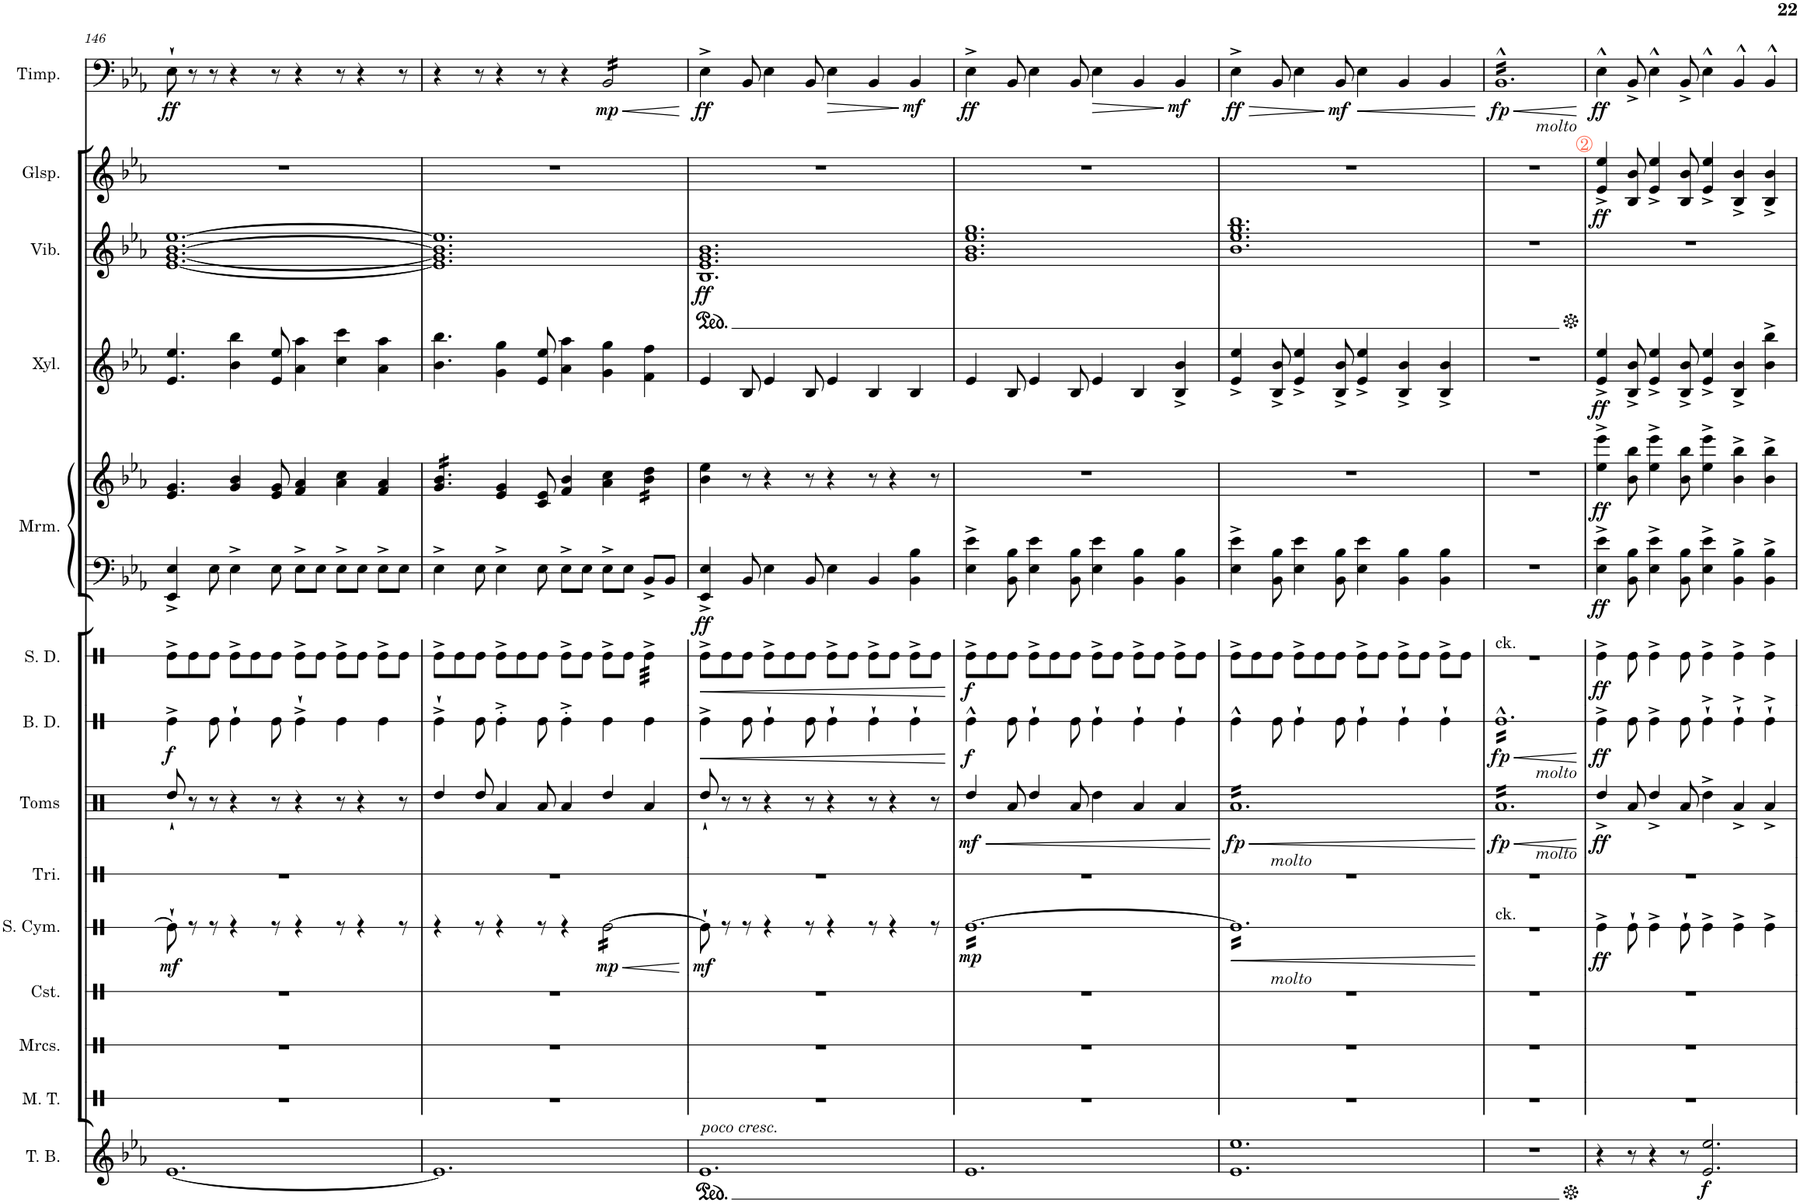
**kern	**dynam	**kern	**kern	**dynam	**kern	**kern	**dynam	**kern	**dynam	**kern	**dynam	**kern	**kern	**dynam	**kern	**dynam	**kern	**dynam	**kern	**dynam	**kern	**dynam
*part12	*part12	*part11	*part10	*part10	*part9	*part8	*part8	*part7	*part7	*part6	*part6	*part5	*part5	*part5	*part4	*part4	*part3	*part3	*part2	*part2	*part1	*part1
*staff13	*staff13	*staff12	*staff11	*staff11	*staff10	*staff9	*staff9	*staff8	*staff8	*staff7	*staff7	*staff6	*staff5	*staff5/6	*staff4	*staff4	*staff3	*staff3	*staff2	*staff2	*staff1	*staff1
*I"Tubular Bells	*	*I"Castanets	*I"Suspended Cymbal	*	*I"Triangle Finger Cymbals	*I"Concert Toms	*	*I"Bass Drum	*	*I"Snare Drum	*	*I"Marimba	*	*	*I"Xylophone	*	*I"Vibraphone	*	*I"Glockenspiel	*	*I"Timpani	*
*I'T. B.	*	*I'Cst.	*I'S. Cym.	*	*I'Tri.	*I'Toms	*	*I'B. D.	*	*I'S. D.	*	*I'Mrm.	*	*	*I'Xyl.	*	*I'Vib.	*	*I'Glsp.	*	*I'Timp.	*
!!LO:PB:g=z
*clefG2	*	*clefX	*clefX	*	*clefX	*clefX	*	*clefX	*	*clefX	*	*clefF4	*clefG2	*	*clefG2	*	*clefG2	*	*clefG2	*	*clefF4	*
*	*	*	*	*	*	*	*	*	*	*	*	*	*	*	*Trd-7c-12	*	*	*	*Trd-14c-24	*	*	*
*k[b-e-a-]	*	*k[]	*k[]	*	*k[]	*k[]	*	*k[]	*	*k[]	*	*k[b-e-a-]	*k[b-e-a-]	*	*k[b-e-a-]	*	*k[b-e-a-]	*	*k[b-e-a-]	*	*k[b-e-a-]	*
*M12/8	*	*M12/8	*M12/8	*	*M12/8	*M12/8	*	*M12/8	*	*M12/8	*	*M12/8	*M12/8	*	*M12/8	*	*M12/8	*	*M12/8	*	*M12/8	*
=146	=146	=146	=146	=146	=146	=146	=146	=146	=146	=146	=146	=146	=146	=146	=146	=146	=146	=146	=146	=146	=146	=146
!	!	!	!	!LO:DY:b	!	!	!	!	!LO:DY:b	!	!	!	!	!	!	!	!	!	!	!	!	!LO:DY:b
[1.e-	.	1.r	8Re`\]	mf	1.r	8Rdd`/	.	4Re^\	f	8Re^\L	.	4EE-/^ 4E-/^	4.e-/ 4.g/	.	4.e-/ 4.ee-/	.	[1.e- [1.g [1.b- [1.ee-	.	1.r	.	8E-`\	ff
.	.	.	8r	.	.	8r	.	.	.	8Re\	.	.	.	.	.	.	.	.	.	.	8r	.
.	.	.	8r	.	.	8r	.	8Re\	.	8Re\J	.	8E-\	.	.	.	.	.	.	.	.	8r	.
.	.	.	4r	.	.	4r	.	4Re`\	.	8Re^\L	.	4E-^\	4g/ 4b-/	.	4b-\ 4bb-\	.	.	.	.	.	4r	.
.	.	.	.	.	.	.	.	.	.	8Re\	.	.	.	.	.	.	.	.	.	.	.	.
.	.	.	8r	.	.	8r	.	8Re\	.	8Re\J	.	8E-\	8e-/ 8g/	.	8e-/ 8ee-/	.	.	.	.	.	8r	.
.	.	.	4r	.	.	4r	.	4Re^`\	.	8Re^\L	.	8E-^\L	4f/ 4a-/	.	4a-\ 4aa-\	.	.	.	.	.	4r	.
.	.	.	.	.	.	.	.	.	.	8Re\J	.	8E-\J	.	.	.	.	.	.	.	.	.	.
.	.	.	8r	.	.	8r	.	4Re\	.	8Re^\L	.	8E-^\L	4a-\ 4cc\	.	4cc\ 4ccc\	.	.	.	.	.	8r	.
.	.	.	4r	.	.	4r	.	.	.	8Re\J	.	8E-\J	.	.	.	.	.	.	.	.	4r	.
.	.	.	.	.	.	.	.	4Re\	.	8Re^\L	.	8E-^\L	4f/ 4a-/	.	4a-\ 4aa-\	.	.	.	.	.	.	.
.	.	.	8r	.	.	8r	.	.	.	8Re\J	.	8E-\J	.	.	.	.	.	.	.	.	8r	.
=147	=147	=147	=147	=147	=147	=147	=147	=147	=147	=147	=147	=147	=147	=147	=147	=147	=147	=147	=147	=147	=147	=147
*	*	*	*	*	*	*	*	*	*	*	*	*	*tremolo	*	*	*	*	*	*	*	*	*
1.e-]	.	1.r	4r	.	1.r	4Rdd/	.	4Re^`\	.	8Re^\L	.	4E-^\	16g/ 16b-/LL	.	4.b-\ 4.bb-\	.	1.e-] 1.g] 1.b-] 1.ee-]	.	1.r	.	4r	.
.	.	.	.	.	.	.	.	.	.	.	.	.	16g/ 16b-/	.	.	.	.	.	.	.	.	.
.	.	.	.	.	.	.	.	.	.	8Re\	.	.	16g/ 16b-/	.	.	.	.	.	.	.	.	.
.	.	.	.	.	.	.	.	.	.	.	.	.	16g/ 16b-/	.	.	.	.	.	.	.	.	.
.	.	.	8r	.	.	8Rdd/	.	8Re\	.	8Re\J	.	8E-\	16g/ 16b-/	.	.	.	.	.	.	.	8r	.
.	.	.	.	.	.	.	.	.	.	.	.	.	16g/ 16b-/JJ	.	.	.	.	.	.	.	.	.
*	*	*	*	*	*	*	*	*	*	*	*	*	*Xtremolo	*	*	*	*	*	*	*	*	*
.	.	.	4r	.	.	4Ra/	.	4Re'^\	.	8Re^\L	.	4E-^\	4e-/ 4g/	.	4g\ 4gg\	.	.	.	.	.	4r	.
.	.	.	.	.	.	.	.	.	.	8Re\	.	.	.	.	.	.	.	.	.	.	.	.
.	.	.	8r	.	.	8Ra/	.	8Re\	.	8Re\J	.	8E-\	8c/ 8e-/	.	8e-/ 8ee-/	.	.	.	.	.	8r	.
.	.	.	4r	.	.	4Ra/	.	4Re'^\	.	8Re^\L	.	8E-^\L	4f/ 4b-/	.	4a-\ 4aa-\	.	.	.	.	.	4r	.
.	.	.	.	.	.	.	.	.	.	8Re\J	.	8E-\J	.	.	.	.	.	.	.	.	.	.
!	!	!	!	!LO:HP:b	!	!	!	!	!	!	!	!	!	!	!	!	!	!	!	!	!	!LO:HP:b
!	!	!	!	!LO:DY:n=1:b	!	!	!	!	!	!	!	!	!	!	!	!	!	!	!	!	!	!LO:DY:n=1:b
*	*	*	*tremolo	*	*	*	*	*	*	*	*	*	*	*	*	*	*	*	*	*	*	*
*	*	*	*	*	*	*	*	*	*	*	*	*	*	*	*	*	*	*	*	*	*tremolo	*
.	.	.	[16Re\LL	< mp	.	4Rdd/	.	4Re\	.	8Re^\L	.	8E-^\L	4a-\ 4cc\	.	4g\ 4gg\	.	.	.	.	.	16BB-/LL	< mp
.	.	.	16Re\	.	.	.	.	.	.	.	.	.	.	.	.	.	.	.	.	.	16BB-/	.
.	.	.	16Re\	.	.	.	.	.	.	8Re\J	.	8E-\J	.	.	.	.	.	.	.	.	16BB-/	.
.	.	.	16Re\	.	.	.	.	.	.	.	.	.	.	.	.	.	.	.	.	.	16BB-/	.
*	*	*	*	*	*	*	*	*	*	*tremolo	*	*	*	*	*	*	*	*	*	*	*	*
*	*	*	*	*	*	*	*	*	*	*	*	*	*tremolo	*	*	*	*	*	*	*	*	*
.	.	.	16Re\	.	.	4Ra/	.	4Re\	.	32Re^\LLL	.	8BB-^/L	16b-\ 16dd\LL	.	4f\ 4ff\	.	.	.	.	.	16BB-/	.
.	.	.	.	.	.	.	.	.	.	32Re^\	.	.	.	.	.	.	.	.	.	.	.	.
.	.	.	16Re\	.	.	.	.	.	.	32Re^\	.	.	16b-\ 16dd\	.	.	.	.	.	.	.	16BB-/	.
.	.	.	.	.	.	.	.	.	.	32Re^\	.	.	.	.	.	.	.	.	.	.	.	.
.	.	.	16Re\	.	.	.	.	.	.	32Re^\	.	8BB-/J	16b-\ 16dd\	.	.	.	.	.	.	.	16BB-/	.
.	.	.	.	.	.	.	.	.	.	32Re^\	.	.	.	.	.	.	.	.	.	.	.	.
.	.	.	16Re\JJ	.	.	.	.	.	.	32Re^\	.	.	16b-\ 16dd\JJ	.	.	.	.	.	.	.	16BB-/JJ	.
*	*	*	*	*	*	*	*	*	*	*	*	*	*	*	*	*	*	*	*	*	*Xtremolo	*
*	*	*	*	*	*	*	*	*	*	*	*	*	*Xtremolo	*	*	*	*	*	*	*	*	*
*	*	*	*Xtremolo	*	*	*	*	*	*	*	*	*	*	*	*	*	*	*	*	*	*	*
.	.	.	.	.	.	.	.	.	.	32Re^\JJJ	.	.	.	.	.	.	.	.	.	.	.	.
*	*	*	*	*	*	*	*	*	*	*Xtremolo	*	*	*	*	*	*	*	*	*	*	*	*
.	.	.	.	[	.	.	.	.	.	.	.	.	.	.	.	.	.	.	.	.	.	[
=148	=148	=148	=148	=148	=148	=148	=148	=148	=148	=148	=148	=148	=148	=148	=148	=148	=148	=148	=148	=148	=148	=148
*ped	*	*	*	*	*	*	*	*	*	*	*	*	*	*	*	*	*	*	*	*	*	*
!	!	!	!	!	!	!	!	!	!LO:HP:b	!	!LO:HP:b	!	!	!	!	!	!	!	!	!	!	!
*	*	*	*	*	*	*	*	*	*	*	*	*	*	*	*	*	*ped	*	*	*	*	*
!LO:TX:a:i:t=poco cresc.	!	!	!	!	!	!	!	!	!	!	!	!	!	!	!	!	!	!	!	!	!	!
!	!	!	!	!LO:DY:b	!	!	!	!	!	!	!	!	!	!LO:DY:b=2	!	!	!	!LO:DY:b	!	!	!	!LO:DY:b
1.e-	.	1.r	8Re`\]	mf	1.r	8Rdd`/	.	4Re^\	<	8Re^\L	<	4EE-/^ 4E-/^	4b-\ 4ee-\	ff	4e-/	.	1.B- 1.e- 1.g 1.b-	ff	1.r	.	4E-^\	ff
.	.	.	8r	.	.	8r	.	.	.	8Re\	.	.	.	.	.	.	.	.	.	.	.	.
.	.	.	8r	.	.	8r	.	8Re\	.	8Re\J	.	8BB-/	8r	.	8B-/	.	.	.	.	.	8BB-/	.
.	.	.	4r	.	.	4r	.	4Re`\	.	8Re^\L	.	4E-\	4r	.	4e-/	.	.	.	.	.	4E-\	.
.	.	.	.	.	.	.	.	.	.	8Re\	.	.	.	.	.	.	.	.	.	.	.	.
.	.	.	8r	.	.	8r	.	8Re\	.	8Re\J	.	8BB-/	8r	.	8B-/	.	.	.	.	.	8BB-/	.
!	!	!	!	!	!	!	!	!	!	!	!	!	!	!	!	!	!	!	!	!	!	!LO:HP:b
.	.	.	4r	.	.	4r	.	4Re`\	.	8Re^\L	.	4E-\	4r	.	4e-/	.	.	.	.	.	4E-\	>
.	.	.	.	.	.	.	.	.	.	8Re\J	.	.	.	.	.	.	.	.	.	.	.	.
.	.	.	8r	.	.	8r	.	4Re`\	.	8Re^\L	.	4BB-/	8r	.	4B-/	.	.	.	.	.	4BB-/	.
.	.	.	4r	.	.	4r	.	.	.	8Re\J	.	.	4r	.	.	.	.	.	.	.	.	.
!	!	!	!	!	!	!	!	!	!	!	!	!	!	!	!	!	!	!	!	!	!	!LO:DY:n=1:b
.	.	.	.	.	.	.	.	4Re`\	.	8Re^\L	.	4BB-\ 4B-\	.	.	4B-/	.	.	.	.	.	4BB-/	] mf
.	.	.	8r	.	.	8r	.	.	.	8Re\J	.	.	8r	.	.	.	.	.	.	.	.	.
.	.	.	.	.	.	.	.	.	[	.	[	.	.	.	.	.	.	.	.	.	.	.
=149	=149	=149	=149	=149	=149	=149	=149	=149	=149	=149	=149	=149	=149	=149	=149	=149	=149	=149	=149	=149	=149	=149
!	!	!	!	!LO:DY:b	!	!	!LO:HP:b	!	!	!	!	!	!	!	!	!	!	!	!	!	!	!
!	!	!	!	!	!	!	!LO:DY:n=1:b	!	!LO:DY:b	!	!LO:DY:b	!	!	!	!	!	!	!	!	!	!	!LO:DY:b
*	*	*	*tremolo	*	*	*	*	*	*	*	*	*	*	*	*	*	*	*	*	*	*	*
1.e-	.	1.r	[16ReLL	mp	1.r	4Rdd/	< mf	4Re^^\	f	8Re^\L	f	4E-\^ 4e-\^	1.r	.	4e-/	.	1.g 1.b- 1.ee- 1.gg	.	1.r	.	4E-^\	ff
.	.	.	16Re	.	.	.	.	.	.	.	.	.	.	.	.	.	.	.	.	.	.	.
.	.	.	16Re	.	.	.	.	.	.	8Re\	.	.	.	.	.	.	.	.	.	.	.	.
.	.	.	16Re	.	.	.	.	.	.	.	.	.	.	.	.	.	.	.	.	.	.	.
.	.	.	16Re	.	.	8Ra/	.	8Re\	.	8Re\J	.	8BB-\ 8B-\	.	.	8B-/	.	.	.	.	.	8BB-/	.
.	.	.	16Re	.	.	.	.	.	.	.	.	.	.	.	.	.	.	.	.	.	.	.
.	.	.	16Re	.	.	4Rdd/	.	4Re`\	.	8Re^\L	.	4E-\ 4e-\	.	.	4e-/	.	.	.	.	.	4E-\	.
.	.	.	16Re	.	.	.	.	.	.	.	.	.	.	.	.	.	.	.	.	.	.	.
.	.	.	16Re	.	.	.	.	.	.	8Re\	.	.	.	.	.	.	.	.	.	.	.	.
.	.	.	16Re	.	.	.	.	.	.	.	.	.	.	.	.	.	.	.	.	.	.	.
.	.	.	16Re	.	.	8Ra/	.	8Re\	.	8Re\J	.	8BB-\ 8B-\	.	.	8B-/	.	.	.	.	.	8BB-/	.
.	.	.	16Re	.	.	.	.	.	.	.	.	.	.	.	.	.	.	.	.	.	.	.
!	!	!	!	!	!	!	!	!	!	!	!	!	!	!	!	!	!	!	!	!	!	!LO:HP:b
.	.	.	16Re	.	.	4Rdd\	.	4Re`\	.	8Re^\L	.	4E-\ 4e-\	.	.	4e-/	.	.	.	.	.	4E-\	>
.	.	.	16Re	.	.	.	.	.	.	.	.	.	.	.	.	.	.	.	.	.	.	.
.	.	.	16Re	.	.	.	.	.	.	8Re\J	.	.	.	.	.	.	.	.	.	.	.	.
.	.	.	16Re	.	.	.	.	.	.	.	.	.	.	.	.	.	.	.	.	.	.	.
.	.	.	16Re	.	.	4Ra/	.	4Re`\	.	8Re^\L	.	4BB-\ 4B-\	.	.	4B-/	.	.	.	.	.	4BB-/	.
.	.	.	16Re	.	.	.	.	.	.	.	.	.	.	.	.	.	.	.	.	.	.	.
.	.	.	16Re	.	.	.	.	.	.	8Re\J	.	.	.	.	.	.	.	.	.	.	.	.
.	.	.	16Re	.	.	.	.	.	.	.	.	.	.	.	.	.	.	.	.	.	.	.
!	!	!	!	!	!	!	!	!	!	!	!	!	!	!	!	!	!	!	!	!	!	!LO:DY:n=1:b
.	.	.	16Re	.	.	4Ra/	.	4Re`\	.	8Re^\L	.	4BB-\ 4B-\	.	.	4B-/^ 4b-/^	.	.	.	.	.	4BB-/	] mf
.	.	.	16Re	.	.	.	.	.	.	.	.	.	.	.	.	.	.	.	.	.	.	.
.	.	.	16Re	.	.	.	.	.	.	8Re\J	.	.	.	.	.	.	.	.	.	.	.	.
.	.	.	16ReJJ	.	.	.	.	.	.	.	.	.	.	.	.	.	.	.	.	.	.	.
.	.	.	.	.	.	.	[	.	.	.	.	.	.	.	.	.	.	.	.	.	.	.
=150	=150	=150	=150	=150	=150	=150	=150	=150	=150	=150	=150	=150	=150	=150	=150	=150	=150	=150	=150	=150	=150	=150
!	!	!	!	!	!	!LO:TX:b:i:t=molto	!	!	!	!	!	!	!	!	!	!	!	!	!	!	!	!
!	!	!	!LO:TX:b:i:t=molto	!	!	!	!	!	!	!	!	!	!	!	!	!	!	!	!	!	!	!
!	!	!	!	!LO:HP:b	!	!	!LO:HP:b	!	!	!	!	!	!	!	!	!	!	!	!	!	!	!LO:HP:b
!	!	!	!	!	!	!	!LO:DY:n=1:b	!	!	!	!	!	!	!	!	!	!	!	!	!	!	!LO:DY:n=1:b
*	*	*	*	*	*	*tremolo	*	*	*	*	*	*	*	*	*	*	*	*	*	*	*	*
1.e- 1.ee-	.	1.r	16Re]LL	<	1.r	16RaLL	< fp	4Re^^\	.	8Re^\L	.	4E-\^ 4e-\^	1.r	.	4e-/^ 4ee-/^	.	1.b- 1.ee- 1.gg 1.bb-	.	1.r	.	4E-^\	> ff
.	.	.	16Re	.	.	16Ra	.	.	.	.	.	.	.	.	.	.	.	.	.	.	.	.
.	.	.	16Re	.	.	16Ra	.	.	.	8Re\	.	.	.	.	.	.	.	.	.	.	.	.
.	.	.	16Re	.	.	16Ra	.	.	.	.	.	.	.	.	.	.	.	.	.	.	.	.
.	.	.	16Re	.	.	16Ra	.	8Re\	.	8Re\J	.	8BB-\ 8B-\	.	.	8B-/^ 8b-/^	.	.	.	.	.	8BB-/	.
.	.	.	16Re	.	.	16Ra	.	.	.	.	.	.	.	.	.	.	.	.	.	.	.	.
.	.	.	16Re	.	.	16Ra	.	4Re`\	.	8Re^\L	.	4E-\ 4e-\	.	.	4e-/^ 4ee-/^	.	.	.	.	.	4E-\	.
.	.	.	16Re	.	.	16Ra	.	.	.	.	.	.	.	.	.	.	.	.	.	.	.	.
.	.	.	16Re	.	.	16Ra	.	.	.	8Re\	.	.	.	.	.	.	.	.	.	.	.	.
.	.	.	16Re	.	.	16Ra	.	.	.	.	.	.	.	.	.	.	.	.	.	.	.	.
!	!	!	!	!	!	!	!	!	!	!	!	!	!	!	!	!	!	!	!	!	!	!LO:DY:n=2:b
.	.	.	16Re	.	.	16Ra	.	8Re\	.	8Re\J	.	8BB-\ 8B-\	.	.	8B-/^ 8b-/^	.	.	.	.	.	8BB-/	] mf
.	.	.	16Re	.	.	16Ra	.	.	.	.	.	.	.	.	.	.	.	.	.	.	.	.
!	!	!	!	!	!	!	!	!	!	!	!	!	!	!	!	!	!	!	!	!	!	!LO:HP:b
.	.	.	16Re	.	.	16Ra	.	4Re`\	.	8Re^\L	.	4E-\ 4e-\	.	.	4e-/^ 4ee-/^	.	.	.	.	.	4E-\	<
.	.	.	16Re	.	.	16Ra	.	.	.	.	.	.	.	.	.	.	.	.	.	.	.	.
.	.	.	16Re	.	.	16Ra	.	.	.	8Re\J	.	.	.	.	.	.	.	.	.	.	.	.
.	.	.	16Re	.	.	16Ra	.	.	.	.	.	.	.	.	.	.	.	.	.	.	.	.
.	.	.	16Re	.	.	16Ra	.	4Re`\	.	8Re^\L	.	4BB-\ 4B-\	.	.	4B-/^ 4b-/^	.	.	.	.	.	4BB-/	.
.	.	.	16Re	.	.	16Ra	.	.	.	.	.	.	.	.	.	.	.	.	.	.	.	.
.	.	.	16Re	.	.	16Ra	.	.	.	8Re\J	.	.	.	.	.	.	.	.	.	.	.	.
.	.	.	16Re	.	.	16Ra	.	.	.	.	.	.	.	.	.	.	.	.	.	.	.	.
.	.	.	16Re	.	.	16Ra	.	4Re`\	.	8Re^\L	.	4BB-\ 4B-\	.	.	4B-/^ 4b-/^	.	.	.	.	.	4BB-/	.
.	.	.	16Re	.	.	16Ra	.	.	.	.	.	.	.	.	.	.	.	.	.	.	.	.
.	.	.	16Re	.	.	16Ra	.	.	.	8Re\J	.	.	.	.	.	.	.	.	.	.	.	.
.	.	.	16ReJJ	.	.	16RaJJ	.	.	.	.	.	.	.	.	.	.	.	.	.	.	.	.
*	*	*	*Xtremolo	*	*	*	*	*	*	*	*	*	*	*	*	*	*	*	*	*	*	*
.	.	.	.	[	.	.	[	.	.	.	.	.	.	.	.	.	.	.	.	.	.	[
=151	=151	=151	=151	=151	=151	=151	=151	=151	=151	=151	=151	=151	=151	=151	=151	=151	=151	=151	=151	=151	=151	=151
!	!	!	!	!	!	!	!	!	!	!	!	!	!	!	!	!	!	!	!	!	!LO:TX:b:i:t=molto	!
!	!	!	!	!	!	!	!	!	!	!LO:TX:a:t=ck.	!	!	!	!	!	!	!	!	!	!	!	!
!	!	!	!	!	!	!	!	!LO:TX:b:i:t=molto	!	!	!	!	!	!	!	!	!	!	!	!	!	!
!	!	!	!	!	!	!LO:TX:b:i:t=molto	!	!	!	!	!	!	!	!	!	!	!	!	!	!	!	!
!	!	!	!LO:TX:a:t=ck.	!	!	!	!	!	!	!	!	!	!	!	!	!	!	!	!	!	!	!
!	!	!	!	!	!	!	!LO:HP:b	!	!LO:HP:b	!	!	!	!	!	!	!	!	!	!	!	!	!LO:HP:b
!	!	!	!	!	!	!	!LO:DY:n=1:b	!	!LO:DY:n=1:b	!	!	!	!	!	!	!	!	!	!	!	!	!LO:DY:n=1:b
*	*	*	*	*	*	*	*	*tremolo	*	*	*	*	*	*	*	*	*	*	*	*	*	*
*	*	*	*	*	*	*	*	*	*	*	*	*	*	*	*	*	*	*	*	*	*tremolo	*
1.r	.	1.r	1.r	.	1.r	16RaLL	< fp	16Re^^LL	< fp	1.r	.	1.r	1.r	.	1.r	.	1.r	.	1.r	.	16BB-^^LL	< fp
.	.	.	.	.	.	16Ra	.	16Re^^	.	.	.	.	.	.	.	.	.	.	.	.	16BB-^^	.
.	.	.	.	.	.	16Ra	.	16Re^^	.	.	.	.	.	.	.	.	.	.	.	.	16BB-^^	.
.	.	.	.	.	.	16Ra	.	16Re^^	.	.	.	.	.	.	.	.	.	.	.	.	16BB-^^	.
.	.	.	.	.	.	16Ra	.	16Re^^	.	.	.	.	.	.	.	.	.	.	.	.	16BB-^^	.
.	.	.	.	.	.	16Ra	.	16Re^^	.	.	.	.	.	.	.	.	.	.	.	.	16BB-^^	.
.	.	.	.	.	.	16Ra	.	16Re^^	.	.	.	.	.	.	.	.	.	.	.	.	16BB-^^	.
.	.	.	.	.	.	16Ra	.	16Re^^	.	.	.	.	.	.	.	.	.	.	.	.	16BB-^^	.
.	.	.	.	.	.	16Ra	.	16Re^^	.	.	.	.	.	.	.	.	.	.	.	.	16BB-^^	.
.	.	.	.	.	.	16Ra	.	16Re^^	.	.	.	.	.	.	.	.	.	.	.	.	16BB-^^	.
.	.	.	.	.	.	16Ra	.	16Re^^	.	.	.	.	.	.	.	.	.	.	.	.	16BB-^^	.
.	.	.	.	.	.	16Ra	.	16Re^^	.	.	.	.	.	.	.	.	.	.	.	.	16BB-^^	.
.	.	.	.	.	.	16Ra	.	16Re^^	.	.	.	.	.	.	.	.	.	.	.	.	16BB-^^	.
.	.	.	.	.	.	16Ra	.	16Re^^	.	.	.	.	.	.	.	.	.	.	.	.	16BB-^^	.
.	.	.	.	.	.	16Ra	.	16Re^^	.	.	.	.	.	.	.	.	.	.	.	.	16BB-^^	.
.	.	.	.	.	.	16Ra	.	16Re^^	.	.	.	.	.	.	.	.	.	.	.	.	16BB-^^	.
.	.	.	.	.	.	16Ra	.	16Re^^	.	.	.	.	.	.	.	.	.	.	.	.	16BB-^^	.
.	.	.	.	.	.	16Ra	.	16Re^^	.	.	.	.	.	.	.	.	.	.	.	.	16BB-^^	.
.	.	.	.	.	.	16Ra	.	16Re^^	.	.	.	.	.	.	.	.	.	.	.	.	16BB-^^	.
.	.	.	.	.	.	16Ra	.	16Re^^	.	.	.	.	.	.	.	.	.	.	.	.	16BB-^^	.
.	.	.	.	.	.	16Ra	.	16Re^^	.	.	.	.	.	.	.	.	.	.	.	.	16BB-^^	.
.	.	.	.	.	.	16Ra	.	16Re^^	.	.	.	.	.	.	.	.	.	.	.	.	16BB-^^	.
.	.	.	.	.	.	16Ra	.	16Re^^	.	.	.	.	.	.	.	.	.	.	.	.	16BB-^^	.
.	.	.	.	.	.	16RaJJ	.	16Re^^JJ	.	.	.	.	.	.	.	.	.	.	.	.	16BB-^^JJ	.
*	*	*	*	*	*	*	*	*	*	*	*	*	*	*	*	*	*	*	*	*	*Xtremolo	*
*	*	*	*	*	*	*	*	*Xtremolo	*	*	*	*	*	*	*	*	*	*	*	*	*	*
*	*	*	*	*	*	*Xtremolo	*	*	*	*	*	*	*	*	*	*	*	*	*	*	*	*
.	.	.	.	.	.	.	[	.	[	.	.	.	.	.	.	.	.	.	.	.	.	[
=152	=152	=152	=152	=152	=152	=152	=152	=152	=152	=152	=152	=152	=152	=152	=152	=152	=152	=152	=152	=152	=152	=152
*Xped	*	*	*	*	*	*	*	*	*	*	*	*	*	*	*	*	*	*	*	*	*	*
*	*	*	*	*	*	*	*	*	*	*	*	*	*	*	*	*	*Xped	*	*	*	*	*
!	!	!	!	!	!	!	!	!	!	!	!	!	!	!	!	!	!	!	!LO:TX:a:color=#FD6C54:t=2	!	!	!
!	!	!	!	!LO:DY:b	!	!	!LO:DY:b	!	!LO:DY:b	!	!LO:DY:b	!	!	!LO:DY:b=2	!	!	!	!	!	!	!	!
!	!	!	!	!	!	!	!	!	!	!	!	!	!	!LO:DY:n=1:b	!	!LO:DY:b	!	!	!	!LO:DY:b	!	!LO:DY:b
4r	.	1.r	4Re^\	ff	1.r	4Rdd^/	ff	4Re^\	ff	4Re^\	ff	4E-\^ 4e-\^	4ee-\^ 4eee-\^	ff ff	4e-/^ 4ee-/^	ff	1.r	.	4e-/^ 4ee-/^	ff	4E-^^\	ff
8r	.	.	8Re`\	.	.	8Ra/	.	8Re\	.	8Re\	.	8BB-\ 8B-\	8b-\ 8bb-\	.	8B-/^ 8b-/^	.	.	.	8B-/ 8b-/	.	8BB-^/	.
4r	.	.	4Re^\	.	.	4Rdd^/	.	4Re^\	.	4Re^\	.	4E-\^ 4e-\^	4ee-\^ 4eee-\^	.	4e-/^ 4ee-/^	.	.	.	4e-/^ 4ee-/^	.	4E-^^\	.
8r	.	.	8Re`\	.	.	8Ra/	.	8Re\	.	8Re\	.	8BB-\ 8B-\	8b-\ 8bb-\	.	8B-/^ 8b-/^	.	.	.	8B-/ 8b-/	.	8BB-^/	.
!	!LO:DY:b	!	!	!	!	!	!	!	!	!	!	!	!	!	!	!	!	!	!	!	!	!
2.e-/ 2.ee-/	f	.	4Re^\	.	.	4Rdd^\	.	4Re`^\	.	4Re^\	.	4E-\^ 4e-\^	4ee-\^ 4eee-\^	.	4e-/^ 4ee-/^	.	.	.	4e-/^ 4ee-/^	.	4E-^^\	.
.	.	.	4Re^\	.	.	4Ra^/	.	4Re`^\	.	4Re^\	.	4BB-\^ 4B-\^	4b-\^ 4bb-\^	.	4B-/^ 4b-/^	.	.	.	4B-/^ 4b-/^	.	4BB-^^/	.
.	.	.	4Re^\	.	.	4Ra^/	.	4Re`^\	.	4Re^\	.	4BB-\^ 4B-\^	4b-\^ 4bb-\^	.	4b-\^ 4bb-\^	.	.	.	4B-/^ 4b-/^	.	4BB-^^/	.
=	=	=	=	=	=	=	=	=	=	=	=	=	=	=	=	=	=	=	=	=	=	=
*-	*-	*-	*-	*-	*-	*-	*-	*-	*-	*-	*-	*-	*-	*-	*-	*-	*-	*-	*-	*-	*-	*-
